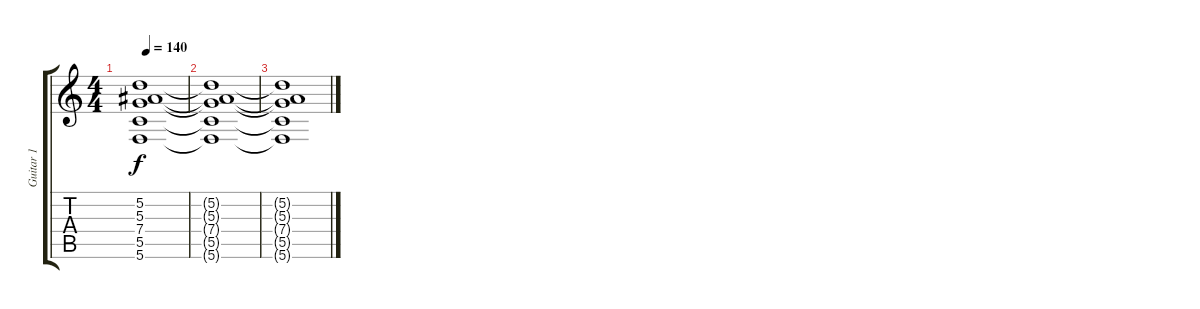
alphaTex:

\track ("Guitar 1" "Guitar 1") {instrument electricguitarclean}
\staff {score tabs}
\tuning (D4 A3 F3 C3 G2 C2) {hide}
\ts (4 4)
\tempo 140
\clef g2
\ks c
(5.2{t} 5.3{t} 7.4{t} 5.5{t} 5.6{t}).1{dy f} |
(5.2{t} 5.3{t} 7.4{t} 5.5{t} 5.6{t}).1 |
(5.2{t} 5.3{t} 7.4{t} 5.5{t} 5.6{t}).1
